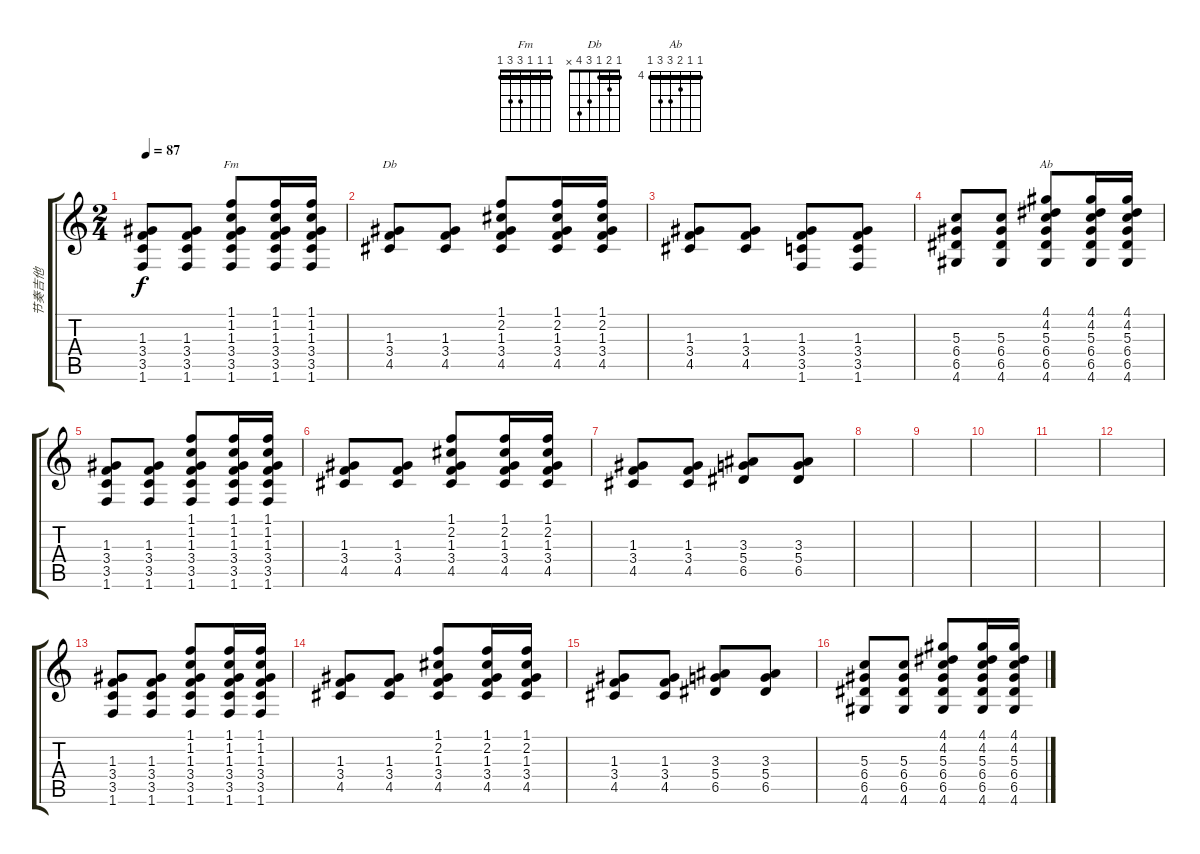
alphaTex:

\track ("节奏吉他" "节奏吉他") {instrument acousticguitarsteel}
\staff {score tabs}
\tuning (E4 B3 G3 D3 A2 E2) {hide}
\chord ("Fm" 1 1 1 3 3 1) {barre 1}
\chord ("Db" 1 2 1 3 4 x) {barre 1}
\chord ("Ab" 4 4 5 6 6 4) {firstfret 4 barre 4}
\ts (2 4)
\tempo 87
\clef g2
\ks c
(1.3 3.4 3.5 1.6).8{dy f} (1.3 3.4 3.5 1.6).8 (1.1 1.2 1.3 3.4 3.5 1.6).8{ch "Fm"} (1.1 1.2 1.3 3.4 3.5 1.6).16 (1.1 1.2 1.3 3.4 3.5 1.6).16 |
(1.3 3.4 4.5).8{ch "Db"} (1.3 3.4 4.5).8 (1.1 2.2 1.3 3.4 4.5).8 (1.1 2.2 1.3 3.4 4.5).16 (1.1 2.2 1.3 3.4 4.5).16 |
(1.3 3.4 4.5).8 (1.3 3.4 4.5).8 (1.3 3.4 3.5 1.6).8 (1.3 3.4 3.5 1.6).8 |
(5.3 6.4 6.5 4.6).8 (5.3 6.4 6.5 4.6).8 (4.1 4.2 5.3 6.4 6.5 4.6).8{ch "Ab"} (4.1 4.2 5.3 6.4 6.5 4.6).16 (4.1 4.2 5.3 6.4 6.5 4.6).16 |
(1.3 3.4 3.5 1.6).8 (1.3 3.4 3.5 1.6).8 (1.1 1.2 1.3 3.4 3.5 1.6).8 (1.1 1.2 1.3 3.4 3.5 1.6).16 (1.1 1.2 1.3 3.4 3.5 1.6).16 |
(1.3 3.4 4.5).8 (1.3 3.4 4.5).8 (1.1 2.2 1.3 3.4 4.5).8 (1.1 2.2 1.3 3.4 4.5).16 (1.1 2.2 1.3 3.4 4.5).16 |
(1.3 3.4 4.5).8 (1.3 3.4 4.5).8 (3.3 5.4 6.5).8 (3.3 5.4 6.5).8 |
|
|
|
|
|
(1.3 3.4 3.5 1.6).8 (1.3 3.4 3.5 1.6).8 (1.1 1.2 1.3 3.4 3.5 1.6).8 (1.1 1.2 1.3 3.4 3.5 1.6).16 (1.1 1.2 1.3 3.4 3.5 1.6).16 |
(1.3 3.4 4.5).8 (1.3 3.4 4.5).8 (1.1 2.2 1.3 3.4 4.5).8 (1.1 2.2 1.3 3.4 4.5).16 (1.1 2.2 1.3 3.4 4.5).16 |
(1.3 3.4 4.5).8 (1.3 3.4 4.5).8 (3.3 5.4 6.5).8 (3.3 5.4 6.5).8 |
(5.3 6.4 6.5 4.6).8 (5.3 6.4 6.5 4.6).8 (4.1 4.2 5.3 6.4 6.5 4.6).8 (4.1 4.2 5.3 6.4 6.5 4.6).16 (4.1 4.2 5.3 6.4 6.5 4.6).16
